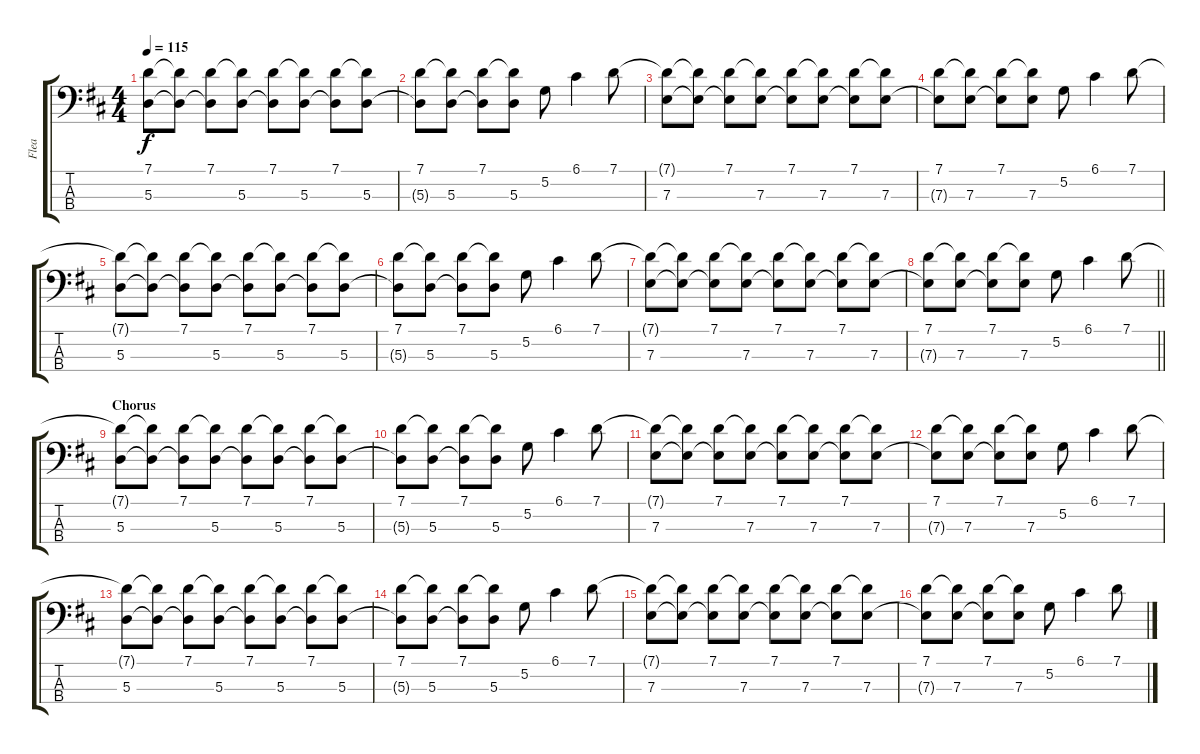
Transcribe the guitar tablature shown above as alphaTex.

\track ("Flea" "Flea") {instrument electricbassfinger}
\staff {score tabs}
\tuning (G2 D2 A1 E1) {hide}
\ts (4 4)
\tempo 115
\clef f4
\ks d
(7.1{t} 5.3).8{dy f} (7.1{t} 5.3{t}).8 (7.1 5.3{t}).8 (7.1{t} 5.3).8 (7.1 5.3{t}).8 (7.1{t} 5.3).8 (7.1 5.3{t}).8 (7.1{t} 5.3).8 |
(7.1 5.3{t}).8 (7.1{t} 5.3).8 (7.1 5.3{t}).8 (7.1{t} 5.3).8 5.2.8 6.1.4 7.1.8 |
(7.1{t} 7.3).8 (7.1{t} 7.3{t}).8 (7.1 7.3{t}).8 (7.1{t} 7.3).8 (7.1 7.3{t}).8 (7.1{t} 7.3).8 (7.1 7.3{t}).8 (7.1{t} 7.3).8 |
(7.1 7.3{t}).8 (7.1{t} 7.3).8 (7.1 7.3{t}).8 (7.1{t} 7.3).8 5.2.8 6.1.4 7.1.8 |
(7.1{t} 5.3).8 (7.1{t} 5.3{t}).8 (7.1 5.3{t}).8 (7.1{t} 5.3).8 (7.1 5.3{t}).8 (7.1{t} 5.3).8 (7.1 5.3{t}).8 (7.1{t} 5.3).8 |
(7.1 5.3{t}).8 (7.1{t} 5.3).8 (7.1 5.3{t}).8 (7.1{t} 5.3).8 5.2.8 6.1.4 7.1.8 |
(7.1{t} 7.3).8 (7.1{t} 7.3{t}).8 (7.1 7.3{t}).8 (7.1{t} 7.3).8 (7.1 7.3{t}).8 (7.1{t} 7.3).8 (7.1 7.3{t}).8 (7.1{t} 7.3).8 |
\barLineRight lightlight
(7.1 7.3{t}).8 (7.1{t} 7.3).8 (7.1 7.3{t}).8 (7.1{t} 7.3).8 5.2.8 6.1.4 7.1.8 |
\section ("" "Chorus")
(7.1{t} 5.3).8 (7.1{t} 5.3{t}).8 (7.1 5.3{t}).8 (7.1{t} 5.3).8 (7.1 5.3{t}).8 (7.1{t} 5.3).8 (7.1 5.3{t}).8 (7.1{t} 5.3).8 |
(7.1 5.3{t}).8 (7.1{t} 5.3).8 (7.1 5.3{t}).8 (7.1{t} 5.3).8 5.2.8 6.1.4 7.1.8 |
(7.1{t} 7.3).8 (7.1{t} 7.3{t}).8 (7.1 7.3{t}).8 (7.1{t} 7.3).8 (7.1 7.3{t}).8 (7.1{t} 7.3).8 (7.1 7.3{t}).8 (7.1{t} 7.3).8 |
(7.1 7.3{t}).8 (7.1{t} 7.3).8 (7.1 7.3{t}).8 (7.1{t} 7.3).8 5.2.8 6.1.4 7.1.8 |
(7.1{t} 5.3).8 (7.1{t} 5.3{t}).8 (7.1 5.3{t}).8 (7.1{t} 5.3).8 (7.1 5.3{t}).8 (7.1{t} 5.3).8 (7.1 5.3{t}).8 (7.1{t} 5.3).8 |
(7.1 5.3{t}).8 (7.1{t} 5.3).8 (7.1 5.3{t}).8 (7.1{t} 5.3).8 5.2.8 6.1.4 7.1.8 |
(7.1{t} 7.3).8 (7.1{t} 7.3{t}).8 (7.1 7.3{t}).8 (7.1{t} 7.3).8 (7.1 7.3{t}).8 (7.1{t} 7.3).8 (7.1 7.3{t}).8 (7.1{t} 7.3).8 |
(7.1 7.3{t}).8 (7.1{t} 7.3).8 (7.1 7.3{t}).8 (7.1{t} 7.3).8 5.2.8 6.1.4 7.1.8
